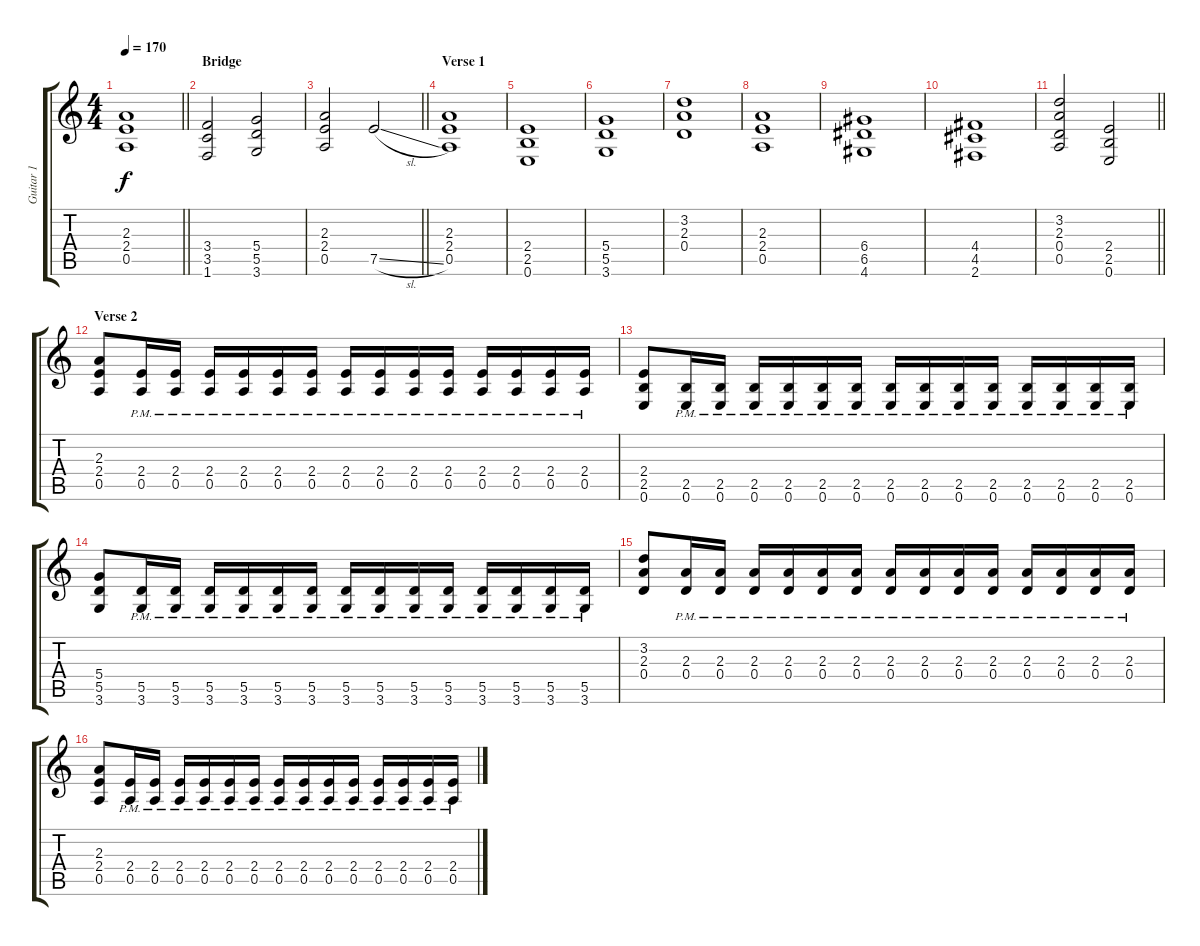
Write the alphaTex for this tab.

\track ("Guitar 1" "Guitar 1") {instrument distortionguitar}
\staff {score tabs}
\tuning (E4 B3 G3 D3 A2 E2) {hide}
\ts (4 4)
\tempo 170
\clef g2
\barLineRight lightlight
\ks c
(2.3 2.4 0.5).1{dy f} |
\section ("" "Bridge")
(3.4 3.5 1.6).2 (5.4 5.5 3.6).2 |
\barLineRight lightlight
(2.3 2.4 0.5).2 7.5{sl}.2 |
\section ("" "Verse 1")
(2.3 2.4 0.5).1 |
(2.4 2.5 0.6).1 |
(5.4 5.5 3.6).1 |
(3.2 2.3 0.4).1 |
(2.3 2.4 0.5).1 |
(6.4 6.5 4.6).1 |
(4.4 4.5 2.6).1 |
\barLineRight lightlight
(3.2 2.3 0.4 0.5).2 (2.4 2.5 0.6).2 |
\section ("" "Verse 2")
(2.3 2.4 0.5).8 (2.4{pm} 0.5{pm}).16 (2.4{pm} 0.5{pm}).16 (2.4{pm} 0.5{pm}).16 (2.4{pm} 0.5{pm}).16 (2.4{pm} 0.5{pm}).16 (2.4{pm} 0.5{pm}).16 (2.4{pm} 0.5{pm}).16 (2.4{pm} 0.5{pm}).16 (2.4{pm} 0.5{pm}).16 (2.4{pm} 0.5{pm}).16 (2.4{pm} 0.5{pm}).16 (2.4{pm} 0.5{pm}).16 (2.4{pm} 0.5{pm}).16 (2.4{pm} 0.5{pm}).16 |
(2.4 2.5 0.6).8 (2.5{pm} 0.6{pm}).16 (2.5{pm} 0.6{pm}).16 (2.5{pm} 0.6{pm}).16 (2.5{pm} 0.6{pm}).16 (2.5{pm} 0.6{pm}).16 (2.5{pm} 0.6{pm}).16 (2.5{pm} 0.6{pm}).16 (2.5{pm} 0.6{pm}).16 (2.5{pm} 0.6{pm}).16 (2.5{pm} 0.6{pm}).16 (2.5{pm} 0.6{pm}).16 (2.5{pm} 0.6{pm}).16 (2.5{pm} 0.6{pm}).16 (2.5{pm} 0.6{pm}).16 |
(5.4 5.5 3.6).8 (5.5{pm} 3.6{pm}).16 (5.5{pm} 3.6{pm}).16 (5.5{pm} 3.6{pm}).16 (5.5{pm} 3.6{pm}).16 (5.5{pm} 3.6{pm}).16 (5.5{pm} 3.6{pm}).16 (5.5{pm} 3.6{pm}).16 (5.5{pm} 3.6{pm}).16 (5.5{pm} 3.6{pm}).16 (5.5{pm} 3.6{pm}).16 (5.5{pm} 3.6{pm}).16 (5.5{pm} 3.6{pm}).16 (5.5{pm} 3.6{pm}).16 (5.5{pm} 3.6{pm}).16 |
(3.2 2.3 0.4).8 (2.3{pm} 0.4{pm}).16 (2.3{pm} 0.4{pm}).16 (2.3{pm} 0.4{pm}).16 (2.3{pm} 0.4{pm}).16 (2.3{pm} 0.4{pm}).16 (2.3{pm} 0.4{pm}).16 (2.3{pm} 0.4{pm}).16 (2.3{pm} 0.4{pm}).16 (2.3{pm} 0.4{pm}).16 (2.3{pm} 0.4{pm}).16 (2.3{pm} 0.4{pm}).16 (2.3{pm} 0.4{pm}).16 (2.3{pm} 0.4{pm}).16 (2.3{pm} 0.4{pm}).16 |
(2.3 2.4 0.5).8 (2.4{pm} 0.5{pm}).16 (2.4{pm} 0.5{pm}).16 (2.4{pm} 0.5{pm}).16 (2.4{pm} 0.5{pm}).16 (2.4{pm} 0.5{pm}).16 (2.4{pm} 0.5{pm}).16 (2.4{pm} 0.5{pm}).16 (2.4{pm} 0.5{pm}).16 (2.4{pm} 0.5{pm}).16 (2.4{pm} 0.5{pm}).16 (2.4{pm} 0.5{pm}).16 (2.4{pm} 0.5{pm}).16 (2.4{pm} 0.5{pm}).16 (2.4{pm} 0.5{pm}).16
